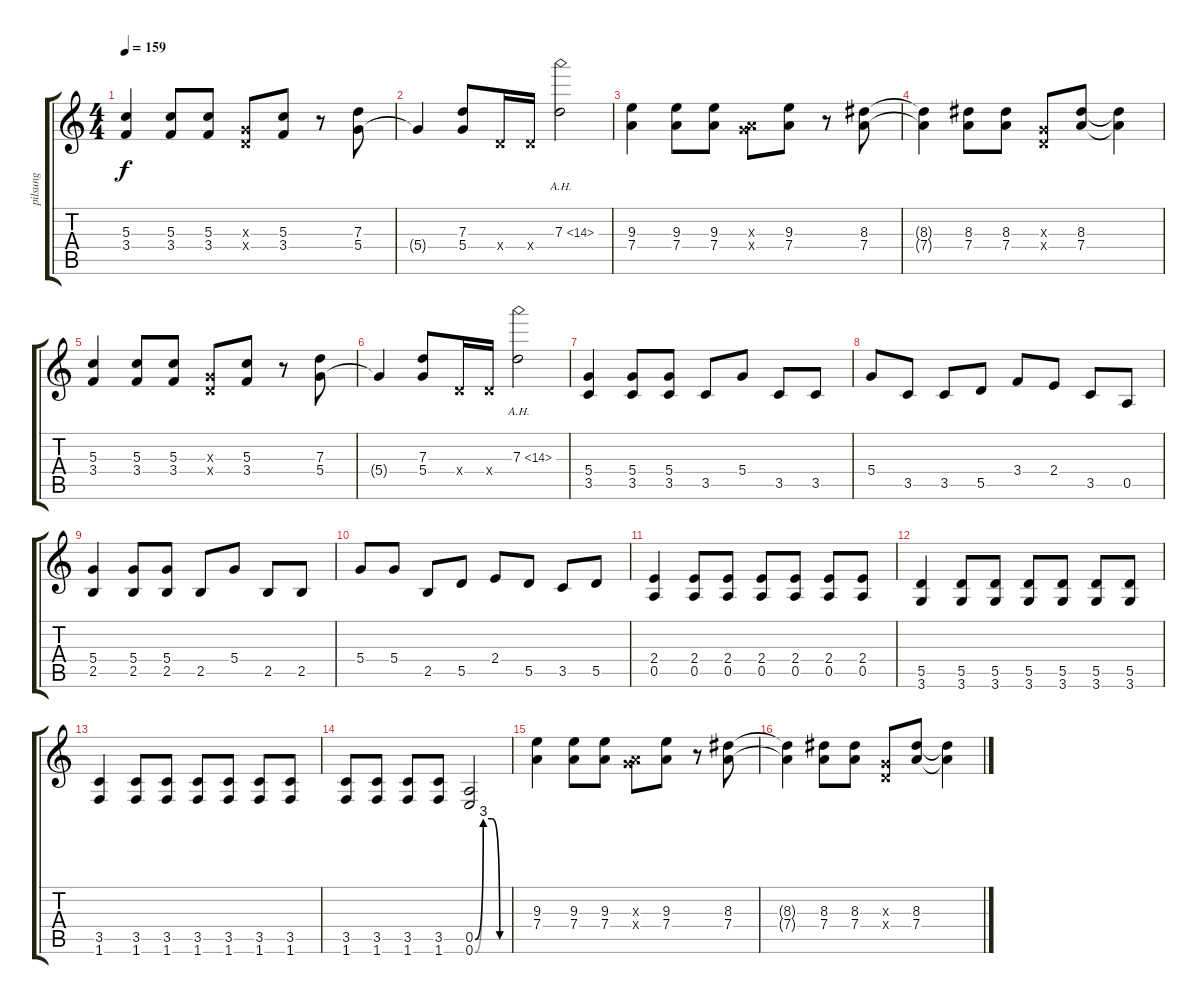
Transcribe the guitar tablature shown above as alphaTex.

\track ("pilsung" "pilsung") {instrument distortionguitar}
\staff {score tabs}
\tuning (E4 B3 G3 D3 A2 E2) {hide}
\ts (4 4)
\tempo 159
\clef g2
\ks c
(5.3 3.4).4{dy f} (5.3 3.4).8 (5.3 3.4).8 (0.3{x} 0.4{x}).8 (5.3 3.4).8 r.8 (7.3 5.4).8 |
5.4{t}.4 (7.3 5.4).8 0.4{x}.16 0.4{x}.16 7.3{ah 7}.2 |
(9.3 7.4).4 (9.3 7.4).8 (9.3 7.4).8 (0.3{x} 7.4{x}).8 (9.3 7.4).8 r.8 (8.3 7.4).8 |
(8.3{t} 7.4{t}).4 (8.3 7.4).8 (8.3 7.4).8 (0.3{x} 0.4{x}).8 (8.3 7.4).8 (8.3{t} 7.4{t}).4 |
(5.3 3.4).4 (5.3 3.4).8 (5.3 3.4).8 (0.3{x} 0.4{x}).8 (5.3 3.4).8 r.8 (7.3 5.4).8 |
5.4{t}.4 (7.3 5.4).8 0.4{x}.16 0.4{x}.16 7.3{ah 7}.2 |
(5.4 3.5).4 (5.4 3.5).8 (5.4 3.5).8 3.5.8 5.4.8 3.5.8 3.5.8 |
5.4.8 3.5.8 3.5.8 5.5.8 3.4.8 2.4.8 3.5.8 0.5.8 |
(5.4 2.5).4 (5.4 2.5).8 (5.4 2.5).8 2.5.8 5.4.8 2.5.8 2.5.8 |
5.4.8 5.4.8 2.5.8 5.5.8 2.4.8 5.5.8 3.5.8 5.5.8 |
(2.4 0.5).4 (2.4 0.5).8 (2.4 0.5).8 (2.4 0.5).8 (2.4 0.5).8 (2.4 0.5).8 (2.4 0.5).8 |
(5.5 3.6).4 (5.5 3.6).8 (5.5 3.6).8 (5.5 3.6).8 (5.5 3.6).8 (5.5 3.6).8 (5.5 3.6).8 |
(3.5 1.6).4 (3.5 1.6).8 (3.5 1.6).8 (3.5 1.6).8 (3.5 1.6).8 (3.5 1.6).8 (3.5 1.6).8 |
(3.5 1.6).8 (3.5 1.6).8 (3.5 1.6).8 (3.5 1.6).8 (0.5{be (custom 0 0 15 12 30 12 45 0 60 0)} 0.6{be (custom 0 0 15 12 30 12 45 0 60 0)}).2 |
(9.3 7.4).4 (9.3 7.4).8 (9.3 7.4).8 (0.3{x} 7.4{x}).8 (9.3 7.4).8 r.8 (8.3 7.4).8 |
(8.3{t} 7.4{t}).4 (8.3 7.4).8 (8.3 7.4).8 (0.3{x} 0.4{x}).8 (8.3 7.4).8 (8.3{t} 7.4{t}).4
